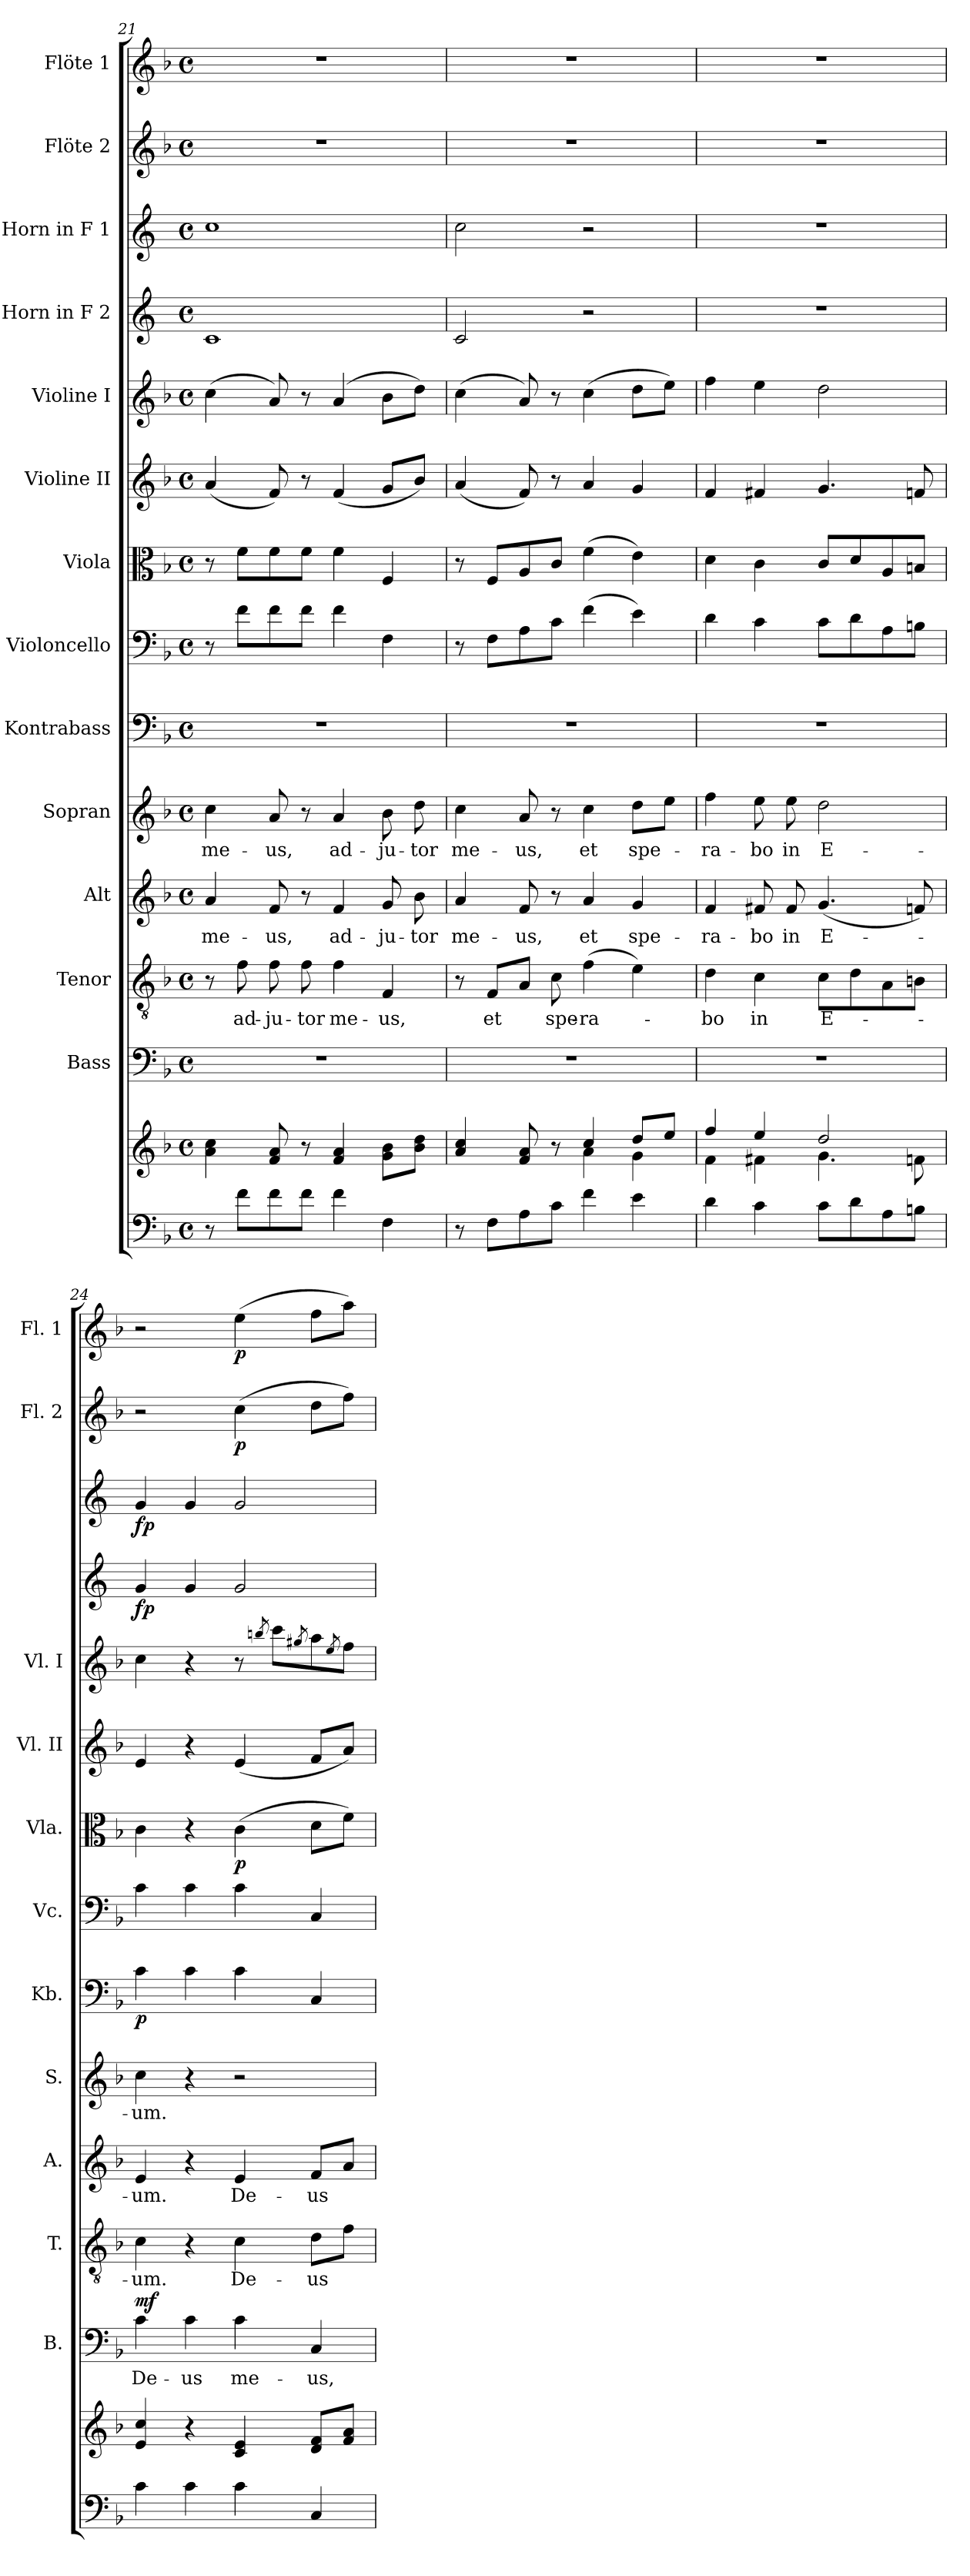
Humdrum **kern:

**kern	**kern	**kern	**text	**dynam	**kern	**text	**kern	**text	**kern	**text	**kern	**dynam	**kern	**kern	**dynam	**kern	**kern	**kern	**dynam	**kern	**dynam	**kern	**dynam	**kern	**dynam
*part14	*part14	*part13	*part13	*part13	*part12	*part12	*part11	*part11	*part10	*part10	*part9	*part9	*part8	*part7	*part7	*part6	*part5	*part4	*part4	*part3	*part3	*part2	*part2	*part1	*part1
*staff15	*staff14	*staff13	*staff13	*staff13	*staff12	*staff12	*staff11	*staff11	*staff10	*staff10	*staff9	*staff9	*staff8	*staff7	*staff7	*staff6	*staff5	*staff4	*staff4	*staff3	*staff3	*staff2	*staff2	*staff1	*staff1
*	*	*I"Bass	*	*	*I"Tenor	*	*I"Alt	*	*I"Sopran	*	*I"Kontrabass	*	*I"Violoncello	*I"Viola	*	*I"Violine II	*I"Violine I	*I"Horn in F 2	*	*I"Horn in F 1	*	*I"Flöte 2	*	*I"Flöte 1	*
*	*	*I'B.	*	*	*I'T.	*	*I'A.	*	*I'S.	*	*I'Kb.	*	*I'Vc.	*I'Vla.	*	*I'Vl. II	*I'Vl. I	*	*	*	*	*I'Fl. 2	*	*I'Fl. 1	*
*clefF4	*clefG2	*clefF4	*	*	*clefGv2	*	*clefG2	*	*clefG2	*	*clefF4	*	*clefF4	*clefC3	*	*clefG2	*clefG2	*clefG2	*	*clefG2	*	*clefG2	*	*clefG2	*
*	*	*	*	*	*	*	*	*	*	*	*ITrd7c12	*	*	*	*	*	*	*ITrd4c7	*	*ITrd4c7	*	*	*	*	*
*k[b-]	*k[b-]	*k[b-]	*	*	*k[b-]	*	*k[b-]	*	*k[b-]	*	*k[b-]	*	*k[b-]	*k[b-]	*	*k[b-]	*k[b-]	*k[b-]	*	*k[b-]	*	*k[b-]	*	*k[b-]	*
*F:	*F:	*F:	*	*	*F:	*	*F:	*	*F:	*	*F:	*	*F:	*F:	*	*F:	*F:	*F:	*	*F:	*	*F:	*	*F:	*
*M4/4	*M4/4	*M4/4	*	*	*M4/4	*	*M4/4	*	*M4/4	*	*M4/4	*	*M4/4	*M4/4	*	*M4/4	*M4/4	*M4/4	*	*M4/4	*	*M4/4	*	*M4/4	*
*met(c)	*met(c)	*met(c)	*	*	*met(c)	*	*met(c)	*	*met(c)	*	*met(c)	*	*met(c)	*met(c)	*	*met(c)	*met(c)	*met(c)	*	*met(c)	*	*met(c)	*	*met(c)	*
=21	=21	=21	=21	=21	=21	=21	=21	=21	=21	=21	=21	=21	=21	=21	=21	=21	=21	=21	=21	=21	=21	=21	=21	=21	=21
!	!	!	!	!	!	!	!	!LO:LY:b	!	!LO:LY:b	!	!	!	!	!	!	!	!	!	!	!	!	!	!	!
8r	4a\ 4cc\	1r	.	.	8r	.	4a/	me-	4cc\	me-	1r	.	8r	8r	.	(<4a/	(>4cc\	1F	.	1f	.	1r	.	1r	.
!	!	!	!	!	!	!LO:LY:b	!	!	!	!	!	!	!	!	!	!	!	!	!	!	!	!	!	!	!
8f\L	.	.	.	.	8f\	ad-	.	.	.	.	.	.	8f\L	8f\L	.	.	.	.	.	.	.	.	.	.	.
!	!	!	!	!	!	!LO:LY:b	!	!LO:LY:b	!	!LO:LY:b	!	!	!	!	!	!	!	!	!	!	!	!	!	!	!
8f\	8f/ 8a/	.	.	.	8f\	-ju-	8f/	-us,	8a/	-us,	.	.	8f\	8f\	.	8f/)	8a/)	.	.	.	.	.	.	.	.
!	!	!	!	!	!	!LO:LY:b	!	!	!	!	!	!	!	!	!	!	!	!	!	!	!	!	!	!	!
8f\J	8r	.	.	.	8f\	-tor	8r	.	8r	.	.	.	8f\J	8f\J	.	8r	8r	.	.	.	.	.	.	.	.
!	!	!	!	!	!	!LO:LY:b	!	!LO:LY:b	!	!LO:LY:b	!	!	!	!	!	!	!	!	!	!	!	!	!	!	!
4f\	4f/ 4a/	.	.	.	4f\	me-	4f/	ad-	4a/	ad-	.	.	4f\	4f\	.	(<4f/	(4a/	.	.	.	.	.	.	.	.
!	!	!	!	!	!	!LO:LY:b	!	!LO:LY:b	!	!LO:LY:b	!	!	!	!	!	!	!	!	!	!	!	!	!	!	!
4F\	8g\ 8b-\L	.	.	.	4F/	-us,	8g/	-ju-	8b-\	-ju-	.	.	4F\	4F/	.	8g/L	8b-\L	.	.	.	.	.	.	.	.
!	!	!	!	!	!	!	!	!LO:LY:b	!	!LO:LY:b	!	!	!	!	!	!	!	!	!	!	!	!	!	!	!
.	8b-\ 8dd\J	.	.	.	.	.	8b-\	-tor	8dd\	-tor	.	.	.	.	.	8b-/J)	8dd\J)	.	.	.	.	.	.	.	.
!!LO:PB:g=z
=22	=22	=22	=22	=22	=22	=22	=22	=22	=22	=22	=22	=22	=22	=22	=22	=22	=22	=22	=22	=22	=22	=22	=22	=22	=22
*	*^	*	*	*	*	*	*	*	*	*	*	*	*	*	*	*	*	*	*	*	*	*	*	*	*
!	!	!	!	!	!	!	!	!	!LO:LY:b	!	!LO:LY:b	!	!	!	!	!	!	!	!	!	!	!	!	!	!	!
8r	4a/ 4cc/	2ryy	1r	.	.	8r	.	4a/	me-	4cc\	me-	1r	.	8r	8r	.	(<4a/	(>4cc\	2F/	.	2f\	.	1r	.	1r	.
!	!	!	!	!	!	!	!LO:LY:b	!	!	!	!	!	!	!	!	!	!	!	!	!	!	!	!	!	!	!
8F\L	.	.	.	.	.	8F/L	et	.	.	.	.	.	.	8F\L	8F/L	.	.	.	.	.	.	.	.	.	.	.
!	!	!	!	!	!	!	!	!	!LO:LY:b	!	!LO:LY:b	!	!	!	!	!	!	!	!	!	!	!	!	!	!	!
8A\	8f/ 8a/	.	.	.	.	8A/J	.	8f/	-us,	8a/	-us,	.	.	8A\	8A/	.	8f/)	8a/)	.	.	.	.	.	.	.	.
!	!	!	!	!	!	!	!LO:LY:b	!	!	!	!	!	!	!	!	!	!	!	!	!	!	!	!	!	!	!
8c\J	8r	.	.	.	.	8c\	spe-	8r	.	8r	.	.	.	8c\J	8c/J	.	8r	8r	.	.	.	.	.	.	.	.
!	!	!	!	!	!	!	!LO:LY:b	!	!LO:LY:b	!	!LO:LY:b	!	!	!	!	!	!	!	!	!	!	!	!	!	!	!
4f\	4cc/	4a\	.	.	.	(>4f\	-ra-	4a/	et	4cc\	et	.	.	(>4f\	(>4f\	.	4a/	(>4cc\	2r	.	2r	.	.	.	.	.
!	!	!	!	!	!	!	!	!	!LO:LY:b	!	!LO:LY:b	!	!	!	!	!	!	!	!	!	!	!	!	!	!	!
4e\	8dd/L	4g\	.	.	.	4e\)	.	4g/	spe-	8dd\L	spe-	.	.	4e\)	4e\)	.	4g/	8dd\L	.	.	.	.	.	.	.	.
.	8ee/J	.	.	.	.	.	.	.	.	8ee\J	.	.	.	.	.	.	.	8ee\J)	.	.	.	.	.	.	.	.
=23	=23	=23	=23	=23	=23	=23	=23	=23	=23	=23	=23	=23	=23	=23	=23	=23	=23	=23	=23	=23	=23	=23	=23	=23	=23	=23
!	!	!	!	!	!	!	!LO:LY:b	!	!LO:LY:b	!	!LO:LY:b	!	!	!	!	!	!	!	!	!	!	!	!	!	!	!
4d\	4ff/	4f\	1r	.	.	4d\	-bo	4f/	-ra-	4ff\	-ra-	1r	.	4d\	4d\	.	4f/	4ff\	1r	.	1r	.	1r	.	1r	.
!	!	!	!	!	!	!	!LO:LY:b	!	!LO:LY:b	!	!LO:LY:b	!	!	!	!	!	!	!	!	!	!	!	!	!	!	!
4c\	4ee/	4f#X\	.	.	.	4c\	in	8f#X/	-bo	8ee\	-bo	.	.	4c\	4c\	.	4f#X/	4ee\	.	.	.	.	.	.	.	.
!	!	!	!	!	!	!	!	!	!LO:LY:b	!	!LO:LY:b	!	!	!	!	!	!	!	!	!	!	!	!	!	!	!
.	.	.	.	.	.	.	.	8f#/	in	8ee\	in	.	.	.	.	.	.	.	.	.	.	.	.	.	.	.
!	!	!	!	!	!	!	!LO:LY:b	!	!LO:LY:b	!	!LO:LY:b	!	!	!	!	!	!	!	!	!	!	!	!	!	!	!
8c\L	2dd/	4.g\	.	.	.	8c\L	E-	(<4.g/	E-	2dd\	E-	.	.	8c\L	8c/L	.	4.g/	2dd\	.	.	.	.	.	.	.	.
8d\	.	.	.	.	.	8d\	.	.	.	.	.	.	.	8d\	8d/	.	.	.	.	.	.	.	.	.	.	.
8A\	.	.	.	.	.	8A\	.	.	.	.	.	.	.	8A\	8A/	.	.	.	.	.	.	.	.	.	.	.
8Bn\J	.	8fn\	.	.	.	8Bn\J	.	8fn/)	.	.	.	.	.	8Bn\J	8Bn/J	.	8fn/	.	.	.	.	.	.	.	.	.
=24	=24	=24	=24	=24	=24	=24	=24	=24	=24	=24	=24	=24	=24	=24	=24	=24	=24	=24	=24	=24	=24	=24	=24	=24	=24	=24
!	!	!	!	!LO:LY:b	!LO:DY:a	!	!LO:LY:b	!	!LO:LY:b	!	!LO:LY:b	!	!LO:DY:b	!	!	!	!	!	!	!LO:DY:b	!	!LO:DY:b	!	!	!	!
*	*v	*v	*	*	*	*	*	*	*	*	*	*	*	*	*	*	*	*	*	*	*	*	*	*	*	*
4c\	4e/ 4cc/	4c\	De-	mf	4c\	-um.	4e/	-um.	4cc\	-um.	4C\	p	4c\	4c\	.	4e/	4cc\	4c/	fp	4c/	fp	2r	.	2r	.
!	!	!	!LO:LY:b	!	!	!	!	!	!	!	!	!	!	!	!	!	!	!	!	!	!	!	!	!	!
4c\	4r	4c\	-us	.	4r	.	4r	.	4r	.	4C\	.	4c\	4r	.	4r	4r	4c/	.	4c/	.	.	.	.	.
!	!	!	!LO:LY:b	!	!	!LO:LY:b	!	!LO:LY:b	!	!	!	!	!	!	!LO:DY:b	!	!	!	!	!	!	!	!LO:DY:b	!	!LO:DY:b
4c\	4c/ 4e/	4c\	me-	.	4c\	De-	4e/	De-	2r	.	4C\	.	4c\	(>4c\	p	(<4e/	8r	2c/	.	2c/	.	(>4cc\	p	(>4ee\	p
.	.	.	.	.	.	.	.	.	.	.	.	.	.	.	.	.	8qbbn/	.	.	.	.	.	.	.	.
.	.	.	.	.	.	.	.	.	.	.	.	.	.	.	.	.	8ccc\L	.	.	.	.	.	.	.	.
.	.	.	.	.	.	.	.	.	.	.	.	.	.	.	.	.	8qgg#X/	.	.	.	.	.	.	.	.
!	!	!	!LO:LY:b	!	!	!LO:LY:b	!	!LO:LY:b	!	!	!	!	!	!	!	!	!	!	!	!	!	!	!	!	!
4C/	8d/ 8f/L	4C/	-us,	.	8d\L	-us	8f/L	-us	.	.	4CC/	.	4C/	8d\L	.	8f/L	8aa\	.	.	.	.	8dd\L	.	8ff\L	.
.	.	.	.	.	.	.	.	.	.	.	.	.	.	.	.	.	8qee/	.	.	.	.	.	.	.	.
.	8f/ 8a/J	.	.	.	8f\J	.	8a/J	.	.	.	.	.	.	8f\J)	.	8a/J)	8ff\J	.	.	.	.	8ff\J)	.	8aa\J)	.
=	=	=	=	=	=	=	=	=	=	=	=	=	=	=	=	=	=	=	=	=	=	=	=	=	=
*-	*-	*-	*-	*-	*-	*-	*-	*-	*-	*-	*-	*-	*-	*-	*-	*-	*-	*-	*-	*-	*-	*-	*-	*-	*-
